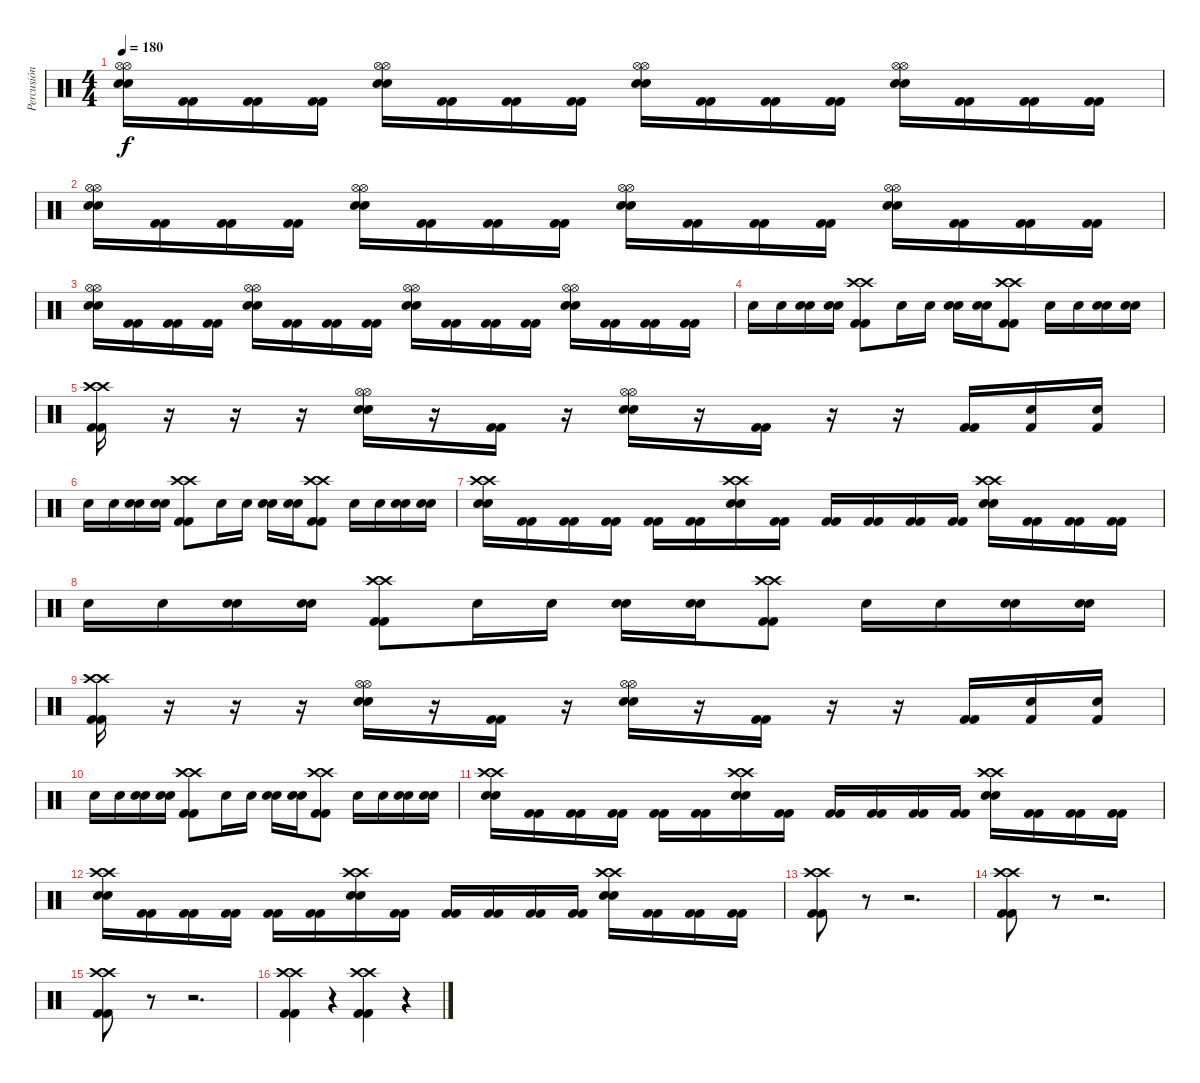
\track ("Percusión" "Percusión") {instrument percussion}
\staff {score}
\articulation defaults
\ts (4 4)
\tempo 180
\clef neutral
\ks c
("Snare (hit) 2" "Snare (hit) 2" "Hi-Hat (open)" "Hi-Hat (open)").16{dy f} ("Kick (hit) 2" "Kick (hit) 2").16 ("Kick (hit) 2" "Kick (hit) 2").16 ("Kick (hit) 2" "Kick (hit) 2").16 ("Snare (hit) 2" "Snare (hit) 2" "Hi-Hat (open)" "Hi-Hat (open)").16 ("Kick (hit) 2" "Kick (hit) 2").16 ("Kick (hit) 2" "Kick (hit) 2").16 ("Kick (hit) 2" "Kick (hit) 2").16 ("Snare (hit) 2" "Snare (hit) 2" "Hi-Hat (open)" "Hi-Hat (open)").16 ("Kick (hit) 2" "Kick (hit) 2").16 ("Kick (hit) 2" "Kick (hit) 2").16 ("Kick (hit) 2" "Kick (hit) 2").16 ("Snare (hit) 2" "Snare (hit) 2" "Hi-Hat (open)" "Hi-Hat (open)").16 ("Kick (hit) 2" "Kick (hit) 2").16 ("Kick (hit) 2" "Kick (hit) 2").16 ("Kick (hit) 2" "Kick (hit) 2").16 |
("Snare (hit) 2" "Snare (hit) 2" "Hi-Hat (open)" "Hi-Hat (open)").16 ("Kick (hit) 2" "Kick (hit) 2").16 ("Kick (hit) 2" "Kick (hit) 2").16 ("Kick (hit) 2" "Kick (hit) 2").16 ("Snare (hit) 2" "Snare (hit) 2" "Hi-Hat (open)" "Hi-Hat (open)").16 ("Kick (hit) 2" "Kick (hit) 2").16 ("Kick (hit) 2" "Kick (hit) 2").16 ("Kick (hit) 2" "Kick (hit) 2").16 ("Snare (hit) 2" "Snare (hit) 2" "Hi-Hat (open)" "Hi-Hat (open)").16 ("Kick (hit) 2" "Kick (hit) 2").16 ("Kick (hit) 2" "Kick (hit) 2").16 ("Kick (hit) 2" "Kick (hit) 2").16 ("Snare (hit) 2" "Snare (hit) 2" "Hi-Hat (open)" "Hi-Hat (open)").16 ("Kick (hit) 2" "Kick (hit) 2").16 ("Kick (hit) 2" "Kick (hit) 2").16 ("Kick (hit) 2" "Kick (hit) 2").16 |
("Snare (hit) 2" "Snare (hit) 2" "Hi-Hat (open)" "Hi-Hat (open)").16 ("Kick (hit) 2" "Kick (hit) 2").16 ("Kick (hit) 2" "Kick (hit) 2").16 ("Kick (hit) 2" "Kick (hit) 2").16 ("Snare (hit) 2" "Snare (hit) 2" "Hi-Hat (open)" "Hi-Hat (open)").16 ("Kick (hit) 2" "Kick (hit) 2").16 ("Kick (hit) 2" "Kick (hit) 2").16 ("Kick (hit) 2" "Kick (hit) 2").16 ("Snare (hit) 2" "Snare (hit) 2" "Hi-Hat (open)" "Hi-Hat (open)").16 ("Kick (hit) 2" "Kick (hit) 2").16 ("Kick (hit) 2" "Kick (hit) 2").16 ("Kick (hit) 2" "Kick (hit) 2").16 ("Snare (hit) 2" "Snare (hit) 2" "Hi-Hat (open)" "Hi-Hat (open)").16 ("Kick (hit) 2" "Kick (hit) 2").16 ("Kick (hit) 2" "Kick (hit) 2").16 ("Kick (hit) 2" "Kick (hit) 2").16 |
"Snare (hit) 2".16 "Snare (hit) 2".16 ("Snare (hit) 2" "Snare (hit) 2").16 ("Snare (hit) 2" "Snare (hit) 2").16 ("Kick (hit) 2" "Kick (hit) 2" "Crash high (hit)" "Crash high (hit)").8 "Snare (hit) 2".16 "Snare (hit) 2".16 ("Snare (hit) 2" "Snare (hit) 2").16 ("Snare (hit) 2" "Snare (hit) 2").16 ("Kick (hit) 2" "Kick (hit) 2" "Crash high (hit)" "Crash high (hit)").8 "Snare (hit) 2".16 "Snare (hit) 2".16 ("Snare (hit) 2" "Snare (hit) 2").16 ("Snare (hit) 2" "Snare (hit) 2").16 |
("Kick (hit) 2" "Kick (hit) 2" "Crash high (hit)" "Crash high (hit)").16 r.16 r.16 r.16 ("Snare (hit) 2" "Snare (hit) 2" "Hi-Hat (open)" "Hi-Hat (open)").16 r.16 ("Kick (hit) 2" "Kick (hit) 2").16 r.16 ("Snare (hit) 2" "Snare (hit) 2" "Hi-Hat (open)" "Hi-Hat (open)").16 r.16 ("Kick (hit) 2" "Kick (hit) 2").16 r.16 r.16 ("Kick (hit) 2" "Kick (hit) 2").16 ("Kick (hit) 2" "Snare (hit) 2").16 ("Kick (hit) 2" "Snare (hit) 2").16 |
"Snare (hit) 2".16 "Snare (hit) 2".16 ("Snare (hit) 2" "Snare (hit) 2").16 ("Snare (hit) 2" "Snare (hit) 2").16 ("Kick (hit) 2" "Kick (hit) 2" "Crash high (hit)" "Crash high (hit)").8 "Snare (hit) 2".16 "Snare (hit) 2".16 ("Snare (hit) 2" "Snare (hit) 2").16 ("Snare (hit) 2" "Snare (hit) 2").16 ("Kick (hit) 2" "Kick (hit) 2" "Crash high (hit)" "Crash high (hit)").8 "Snare (hit) 2".16 "Snare (hit) 2".16 ("Snare (hit) 2" "Snare (hit) 2").16 ("Snare (hit) 2" "Snare (hit) 2").16 |
("Snare (hit) 2" "Snare (hit) 2" "Crash high (hit)" "Crash high (hit)").16 ("Kick (hit) 2" "Kick (hit) 2").16 ("Kick (hit) 2" "Kick (hit) 2").16 ("Kick (hit) 2" "Kick (hit) 2").16 ("Kick (hit) 2" "Kick (hit) 2").16 ("Kick (hit) 2" "Kick (hit) 2").16 ("Snare (hit) 2" "Snare (hit) 2" "Crash high (hit)" "Crash high (hit)").16 ("Kick (hit) 2" "Kick (hit) 2").16 ("Kick (hit) 2" "Kick (hit) 2").16 ("Kick (hit) 2" "Kick (hit) 2").16 ("Kick (hit) 2" "Kick (hit) 2").16 ("Kick (hit) 2" "Kick (hit) 2").16 ("Snare (hit) 2" "Snare (hit) 2" "Crash high (hit)" "Crash high (hit)").16 ("Kick (hit) 2" "Kick (hit) 2").16 ("Kick (hit) 2" "Kick (hit) 2").16 ("Kick (hit) 2" "Kick (hit) 2").16 |
"Snare (hit) 2".16 "Snare (hit) 2".16 ("Snare (hit) 2" "Snare (hit) 2").16 ("Snare (hit) 2" "Snare (hit) 2").16 ("Kick (hit) 2" "Kick (hit) 2" "Crash high (hit)" "Crash high (hit)").8 "Snare (hit) 2".16 "Snare (hit) 2".16 ("Snare (hit) 2" "Snare (hit) 2").16 ("Snare (hit) 2" "Snare (hit) 2").16 ("Kick (hit) 2" "Kick (hit) 2" "Crash high (hit)" "Crash high (hit)").8 "Snare (hit) 2".16 "Snare (hit) 2".16 ("Snare (hit) 2" "Snare (hit) 2").16 ("Snare (hit) 2" "Snare (hit) 2").16 |
("Kick (hit) 2" "Kick (hit) 2" "Crash high (hit)" "Crash high (hit)").16 r.16 r.16 r.16 ("Snare (hit) 2" "Snare (hit) 2" "Hi-Hat (open)" "Hi-Hat (open)").16 r.16 ("Kick (hit) 2" "Kick (hit) 2").16 r.16 ("Snare (hit) 2" "Snare (hit) 2" "Hi-Hat (open)" "Hi-Hat (open)").16 r.16 ("Kick (hit) 2" "Kick (hit) 2").16 r.16 r.16 ("Kick (hit) 2" "Kick (hit) 2").16 ("Kick (hit) 2" "Snare (hit) 2").16 ("Kick (hit) 2" "Snare (hit) 2").16 |
"Snare (hit) 2".16 "Snare (hit) 2".16 ("Snare (hit) 2" "Snare (hit) 2").16 ("Snare (hit) 2" "Snare (hit) 2").16 ("Kick (hit) 2" "Kick (hit) 2" "Crash high (hit)" "Crash high (hit)").8 "Snare (hit) 2".16 "Snare (hit) 2".16 ("Snare (hit) 2" "Snare (hit) 2").16 ("Snare (hit) 2" "Snare (hit) 2").16 ("Kick (hit) 2" "Kick (hit) 2" "Crash high (hit)" "Crash high (hit)").8 "Snare (hit) 2".16 "Snare (hit) 2".16 ("Snare (hit) 2" "Snare (hit) 2").16 ("Snare (hit) 2" "Snare (hit) 2").16 |
("Snare (hit) 2" "Snare (hit) 2" "Crash high (hit)" "Crash high (hit)").16 ("Kick (hit) 2" "Kick (hit) 2").16 ("Kick (hit) 2" "Kick (hit) 2").16 ("Kick (hit) 2" "Kick (hit) 2").16 ("Kick (hit) 2" "Kick (hit) 2").16 ("Kick (hit) 2" "Kick (hit) 2").16 ("Snare (hit) 2" "Snare (hit) 2" "Crash high (hit)" "Crash high (hit)").16 ("Kick (hit) 2" "Kick (hit) 2").16 ("Kick (hit) 2" "Kick (hit) 2").16 ("Kick (hit) 2" "Kick (hit) 2").16 ("Kick (hit) 2" "Kick (hit) 2").16 ("Kick (hit) 2" "Kick (hit) 2").16 ("Snare (hit) 2" "Snare (hit) 2" "Crash high (hit)" "Crash high (hit)").16 ("Kick (hit) 2" "Kick (hit) 2").16 ("Kick (hit) 2" "Kick (hit) 2").16 ("Kick (hit) 2" "Kick (hit) 2").16 |
("Snare (hit) 2" "Snare (hit) 2" "Crash high (hit)" "Crash high (hit)").16 ("Kick (hit) 2" "Kick (hit) 2").16 ("Kick (hit) 2" "Kick (hit) 2").16 ("Kick (hit) 2" "Kick (hit) 2").16 ("Kick (hit) 2" "Kick (hit) 2").16 ("Kick (hit) 2" "Kick (hit) 2").16 ("Snare (hit) 2" "Snare (hit) 2" "Crash high (hit)" "Crash high (hit)").16 ("Kick (hit) 2" "Kick (hit) 2").16 ("Kick (hit) 2" "Kick (hit) 2").16 ("Kick (hit) 2" "Kick (hit) 2").16 ("Kick (hit) 2" "Kick (hit) 2").16 ("Kick (hit) 2" "Kick (hit) 2").16 ("Snare (hit) 2" "Snare (hit) 2" "Crash high (hit)" "Crash high (hit)").16 ("Kick (hit) 2" "Kick (hit) 2").16 ("Kick (hit) 2" "Kick (hit) 2").16 ("Kick (hit) 2" "Kick (hit) 2").16 |
("Kick (hit) 2" "Kick (hit) 2" "Crash high (hit)" "Crash high (hit)").8 r.8 r.2{d} |
("Kick (hit) 2" "Kick (hit) 2" "Crash high (hit)" "Crash high (hit)").8 r.8 r.2{d} |
("Kick (hit) 2" "Kick (hit) 2" "Crash high (hit)" "Crash high (hit)").8 r.8 r.2{d} |
("Kick (hit) 2" "Kick (hit) 2" "Crash high (hit)" "Crash high (hit)").4 r.4 ("Kick (hit) 2" "Kick (hit) 2" "Crash high (hit)" "Crash high (hit)").4 r.4
